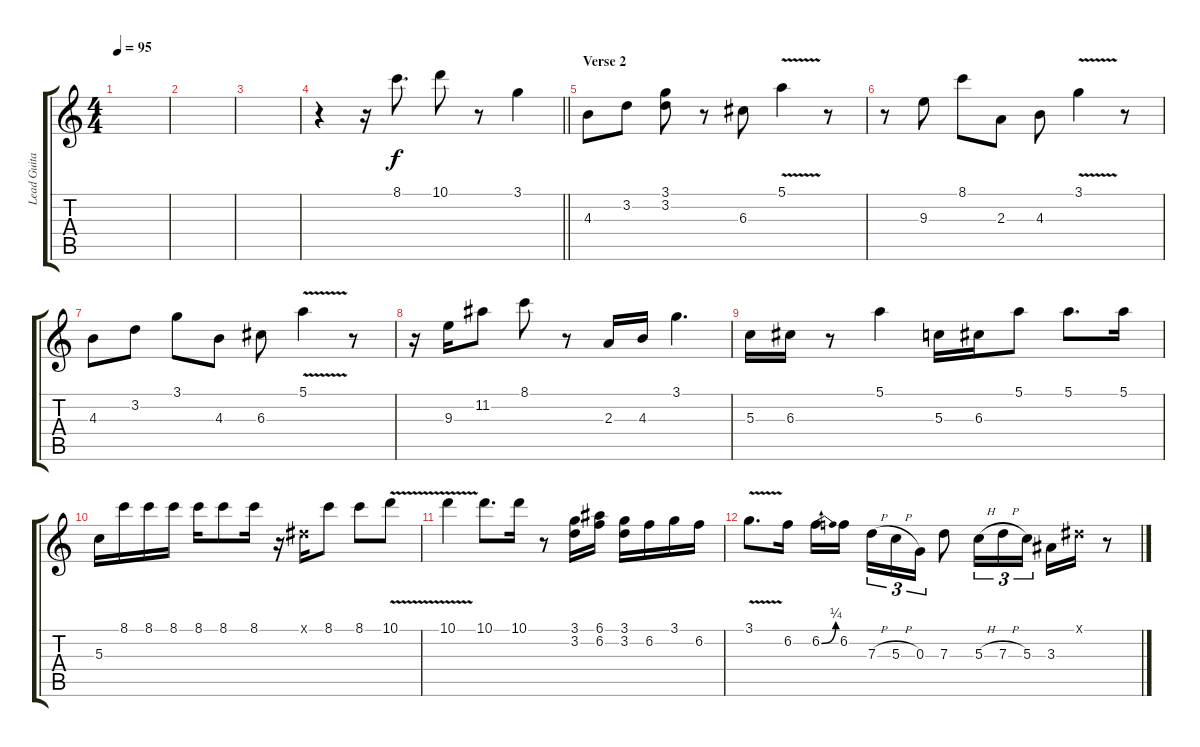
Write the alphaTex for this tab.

\track ("Lead Guitar (George Harrison)" "Lead Guita") {instrument distortionguitar}
\staff {score tabs}
\tuning (E4 B3 G3 D3 A2 E2) {hide}
\ts (4 4)
\tempo 95
\clef g2
\ks c
|
|
|
\barLineRight lightlight
r.4 r.16 8.1.8{d} 10.1.8 r.8 3.1.4 |
\section ("" "Verse 2")
4.3.8 3.2.8 (3.1 3.2).8 r.8 6.3.8 5.1{v}.4 r.8 |
r.8 9.3.8 8.1.8 2.3.8 4.3.8 3.1{v}.4 r.8 |
4.3.8 3.2.8 3.1.8 4.3.8 6.3.8 5.1{v}.4 r.8 |
r.16 9.3.16 11.2.8 8.1.8 r.8 2.3.16 4.3.16 3.1.4{d} |
5.3.16 6.3.16 r.8 5.1.4 5.3.16 6.3.16 5.1.8 5.1.8{d} 5.1.16 |
5.3.16 8.1.16 8.1.16 8.1.16 8.1.16 8.1.8 8.1.16 r.16 -1.1{x}.16 8.1.8 8.1.8 10.1{v}.8 |
10.1{v}.4 10.1.8{d} 10.1.16 r.8 (3.1 3.2).16 (6.1 6.2).16 (3.1 3.2).16 6.2.16 3.1.16 6.2.16 |
3.1{v}.8{d} 6.2.16 6.2{be (bend 0 0 60 1)}.16 6.2.16 7.3{h}.16{tu (3 2)} 5.3{h}.16{tu (3 2)} 0.3.16{tu (3 2)} 7.3.8 5.3{h}.16{tu (3 2)} 7.3{h}.16{tu (3 2)} 5.3.16{tu (3 2)} 3.3.16 -1.1{x}.16 r.8
